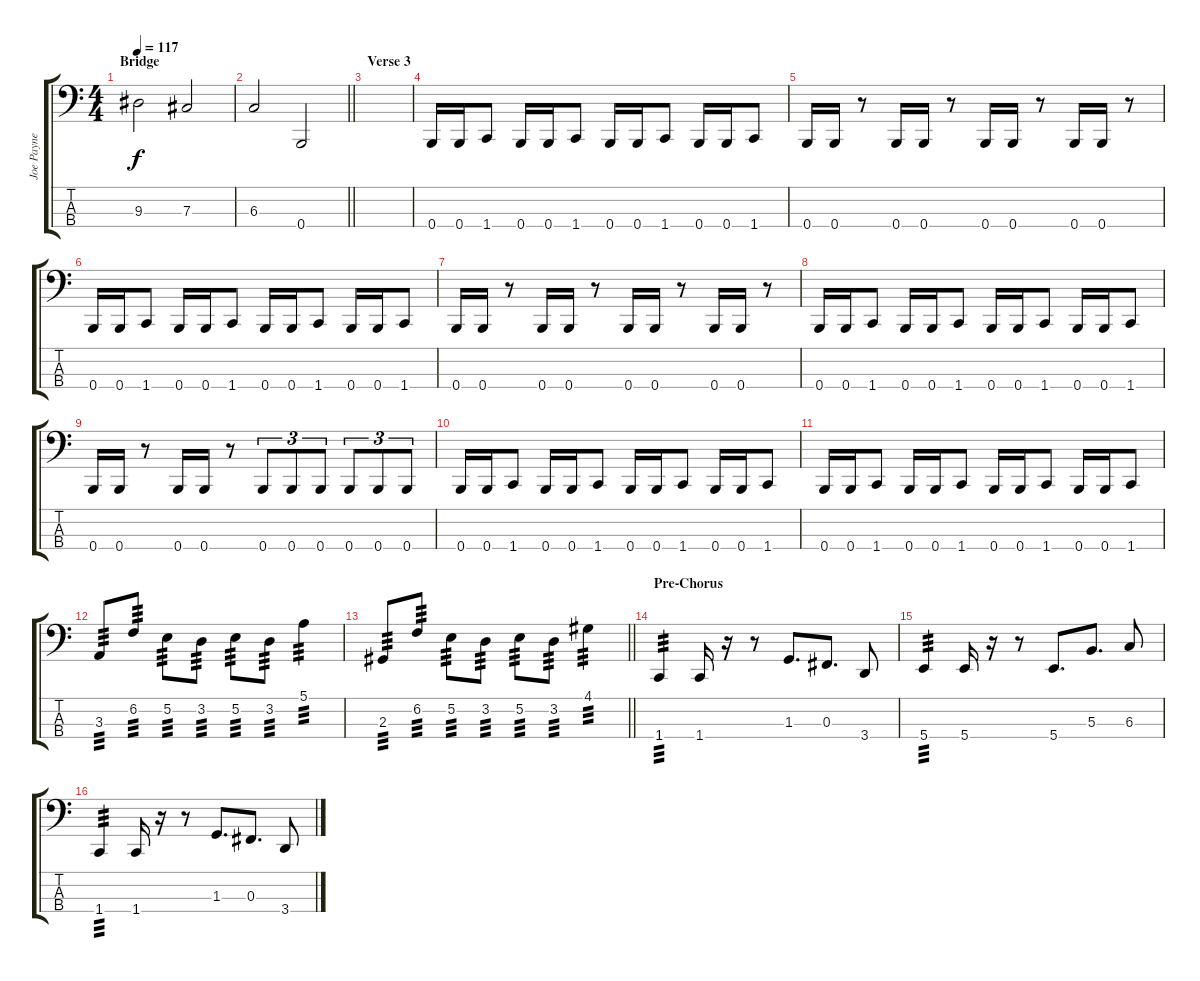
\track ("Joe Payne" "Joe Payne") {instrument electricbasspick}
\staff {score tabs}
\tuning (E2 B1 Gb1 B0) {hide}
\ts (4 4)
\section ("" "Bridge")
\tempo 117
\clef f4
\ks c
9.3.2{dy f} 7.3.2 |
\barLineRight lightlight
6.3.2 0.4.2 |
\section ("" "Verse 3")
|
0.4.16 0.4.16 1.4.8 0.4.16 0.4.16 1.4.8 0.4.16 0.4.16 1.4.8 0.4.16 0.4.16 1.4.8 |
0.4.16 0.4.16 r.8 0.4.16 0.4.16 r.8 0.4.16 0.4.16 r.8 0.4.16 0.4.16 r.8 |
0.4.16 0.4.16 1.4.8 0.4.16 0.4.16 1.4.8 0.4.16 0.4.16 1.4.8 0.4.16 0.4.16 1.4.8 |
0.4.16 0.4.16 r.8 0.4.16 0.4.16 r.8 0.4.16 0.4.16 r.8 0.4.16 0.4.16 r.8 |
0.4.16 0.4.16 1.4.8 0.4.16 0.4.16 1.4.8 0.4.16 0.4.16 1.4.8 0.4.16 0.4.16 1.4.8 |
0.4.16 0.4.16 r.8 0.4.16 0.4.16 r.8 0.4.8{tu (3 2)} 0.4.8{tu (3 2)} 0.4.8{tu (3 2)} 0.4.8{tu (3 2)} 0.4.8{tu (3 2)} 0.4.8{tu (3 2)} |
0.4.16 0.4.16 1.4.8 0.4.16 0.4.16 1.4.8 0.4.16 0.4.16 1.4.8 0.4.16 0.4.16 1.4.8 |
0.4.16 0.4.16 1.4.8 0.4.16 0.4.16 1.4.8 0.4.16 0.4.16 1.4.8 0.4.16 0.4.16 1.4.8 |
3.3.8{tp 3} 6.2.8{tp 3} 5.2.8{tp 3} 3.2.8{tp 3} 5.2.8{tp 3} 3.2.8{tp 3} 5.1.4{tp 3} |
\barLineRight lightlight
2.3.8{tp 3} 6.2.8{tp 3} 5.2.8{tp 3} 3.2.8{tp 3} 5.2.8{tp 3} 3.2.8{tp 3} 4.1.4{tp 3} |
\section ("" "Pre-Chorus")
1.4.4{tp 3} 1.4.16 r.16 r.8 1.3.8{d} 0.3.8{d} 3.4.8 |
5.4.4{tp 3} 5.4.16 r.16 r.8 5.4.8{d} 5.3.8{d} 6.3.8 |
1.4.4{tp 3} 1.4.16 r.16 r.8 1.3.8{d} 0.3.8{d} 3.4.8
